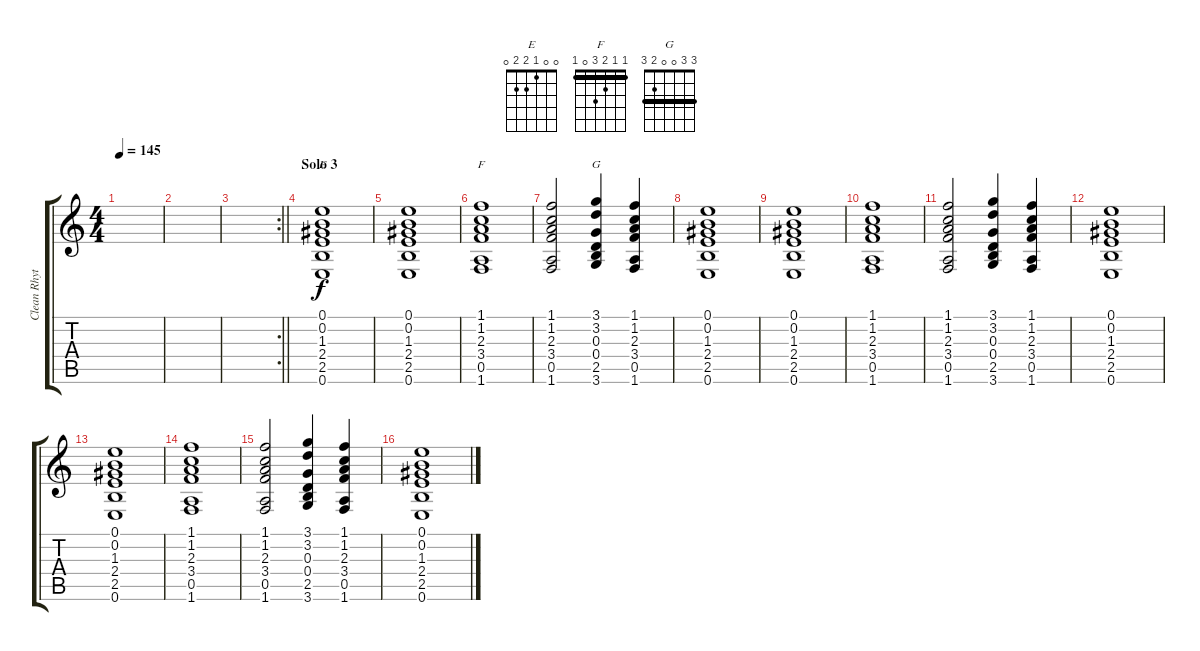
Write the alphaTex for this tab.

\track ("Clean Rhythm" "Clean Rhyt") {instrument electricguitarclean}
\staff {score tabs}
\tuning (E4 B3 G3 D3 A2 E2) {hide}
\chord ("E" 0 0 1 2 2 0)
\chord ("F" 1 1 2 3 0 1) {barre 1}
\chord ("G" 3 3 0 0 2 3) {barre 3}
\ts (4 4)
\tempo 145
\clef g2
\ks c
|
|
\rc 2
\barLineRight lightlight
|
\section ("" "Solo 3")
(0.1 0.2 1.3 2.4 2.5 0.6).1{ch "E"} |
(0.1 0.2 1.3 2.4 2.5 0.6).1 |
(1.1 1.2 2.3 3.4 0.5 1.6).1{ch "F"} |
(1.1 1.2 2.3 3.4 0.5 1.6).2 (3.1 3.2 0.3 0.4 2.5 3.6).4{ch "G"} (1.1 1.2 2.3 3.4 0.5 1.6).4 |
(0.1 0.2 1.3 2.4 2.5 0.6).1 |
(0.1 0.2 1.3 2.4 2.5 0.6).1 |
(1.1 1.2 2.3 3.4 0.5 1.6).1 |
(1.1 1.2 2.3 3.4 0.5 1.6).2 (3.1 3.2 0.3 0.4 2.5 3.6).4 (1.1 1.2 2.3 3.4 0.5 1.6).4 |
(0.1 0.2 1.3 2.4 2.5 0.6).1 |
(0.1 0.2 1.3 2.4 2.5 0.6).1 |
(1.1 1.2 2.3 3.4 0.5 1.6).1 |
(1.1 1.2 2.3 3.4 0.5 1.6).2 (3.1 3.2 0.3 0.4 2.5 3.6).4 (1.1 1.2 2.3 3.4 0.5 1.6).4 |
(0.1 0.2 1.3 2.4 2.5 0.6).1
